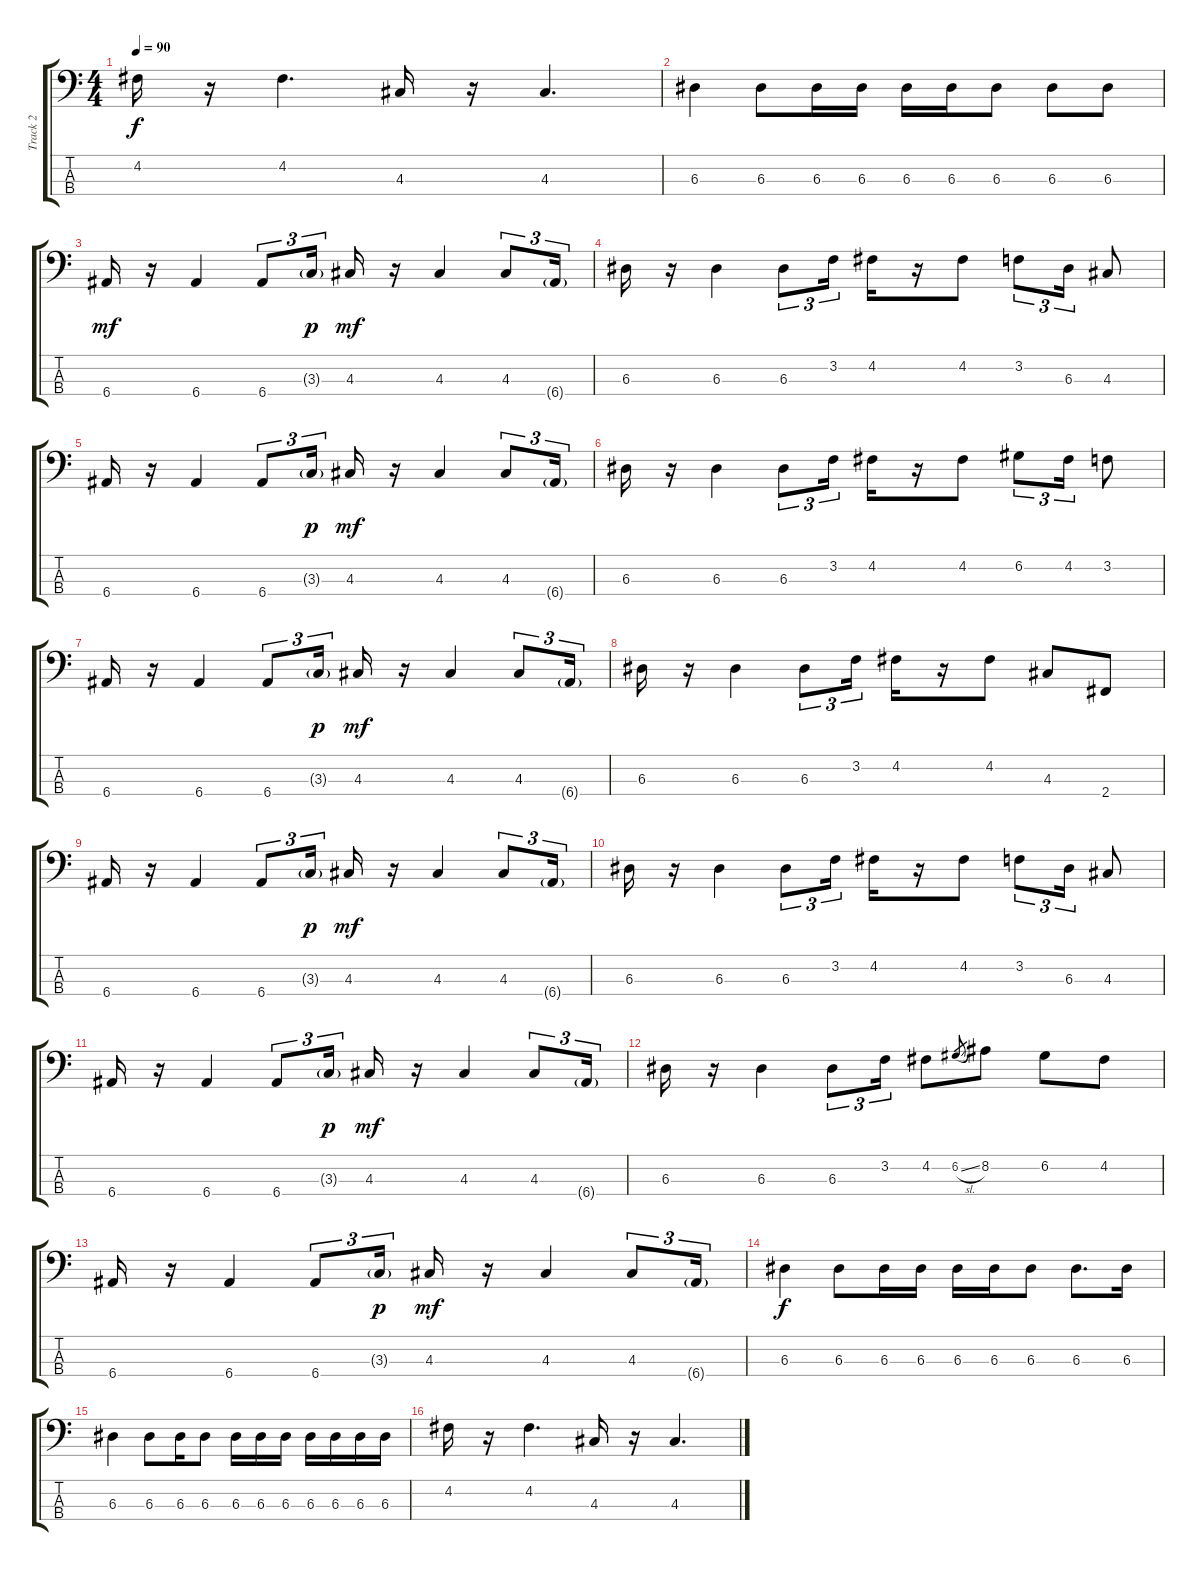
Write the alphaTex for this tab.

\track ("Track 2" "Track 2") {instrument electricbassfinger}
\staff {score tabs}
\tuning (G2 D2 A1 E1) {hide}
\ts (4 4)
\tempo 90
\clef f4
\ks c
4.2.16{dy f} r.16 4.2.4{d} 4.3.16 r.16 4.3.4{d} |
6.3.4 6.3.8 6.3.16 6.3.16 6.3.16 6.3.16 6.3.8 6.3.8 6.3.8 |
6.4.16{dy mf} r.16 6.4.4 6.4.8{tu (3 2)} 3.3{g}.16{tu (3 2) dy p} 4.3.16{dy mf} r.16 4.3.4 4.3.8{tu (3 2)} 6.4{g}.16{tu (3 2)} |
6.3.16 r.16 6.3.4 6.3.8{tu (3 2)} 3.2.16{tu (3 2)} 4.2.16 r.16 4.2.8 3.2.8{tu (3 2)} 6.3.16{tu (3 2)} 4.3.8 |
6.4.16 r.16 6.4.4 6.4.8{tu (3 2)} 3.3{g}.16{tu (3 2) dy p} 4.3.16{dy mf} r.16 4.3.4 4.3.8{tu (3 2)} 6.4{g}.16{tu (3 2)} |
6.3.16 r.16 6.3.4 6.3.8{tu (3 2)} 3.2.16{tu (3 2)} 4.2.16 r.16 4.2.8 6.2.8{tu (3 2)} 4.2.16{tu (3 2)} 3.2.8 |
6.4.16 r.16 6.4.4 6.4.8{tu (3 2)} 3.3{g}.16{tu (3 2) dy p} 4.3.16{dy mf} r.16 4.3.4 4.3.8{tu (3 2)} 6.4{g}.16{tu (3 2)} |
6.3.16 r.16 6.3.4 6.3.8{tu (3 2)} 3.2.16{tu (3 2)} 4.2.16 r.16 4.2.8 4.3.8 2.4.8 |
6.4.16 r.16 6.4.4 6.4.8{tu (3 2)} 3.3{g}.16{tu (3 2) dy p} 4.3.16{dy mf} r.16 4.3.4 4.3.8{tu (3 2)} 6.4{g}.16{tu (3 2)} |
6.3.16 r.16 6.3.4 6.3.8{tu (3 2)} 3.2.16{tu (3 2)} 4.2.16 r.16 4.2.8 3.2.8{tu (3 2)} 6.3.16{tu (3 2)} 4.3.8 |
6.4.16 r.16 6.4.4 6.4.8{tu (3 2)} 3.3{g}.16{tu (3 2) dy p} 4.3.16{dy mf} r.16 4.3.4 4.3.8{tu (3 2)} 6.4{g}.16{tu (3 2)} |
6.3.16 r.16 6.3.4 6.3.8{tu (3 2)} 3.2.16{tu (3 2)} 4.2.8 6.2{sl}.8{gr} 8.2.8 6.2.8 4.2.8 |
6.4.16 r.16 6.4.4 6.4.8{tu (3 2)} 3.3{g}.16{tu (3 2) dy p} 4.3.16{dy mf} r.16 4.3.4 4.3.8{tu (3 2)} 6.4{g}.16{tu (3 2)} |
6.3.4{dy f} 6.3.8 6.3.16 6.3.16 6.3.16 6.3.16 6.3.8 6.3.8{d} 6.3.16 |
6.3.4 6.3.8 6.3.16 6.3.8 6.3.16 6.3.16 6.3.16 6.3.16 6.3.16 6.3.16 6.3.16 |
4.2.16 r.16 4.2.4{d} 4.3.16 r.16 4.3.4{d}
